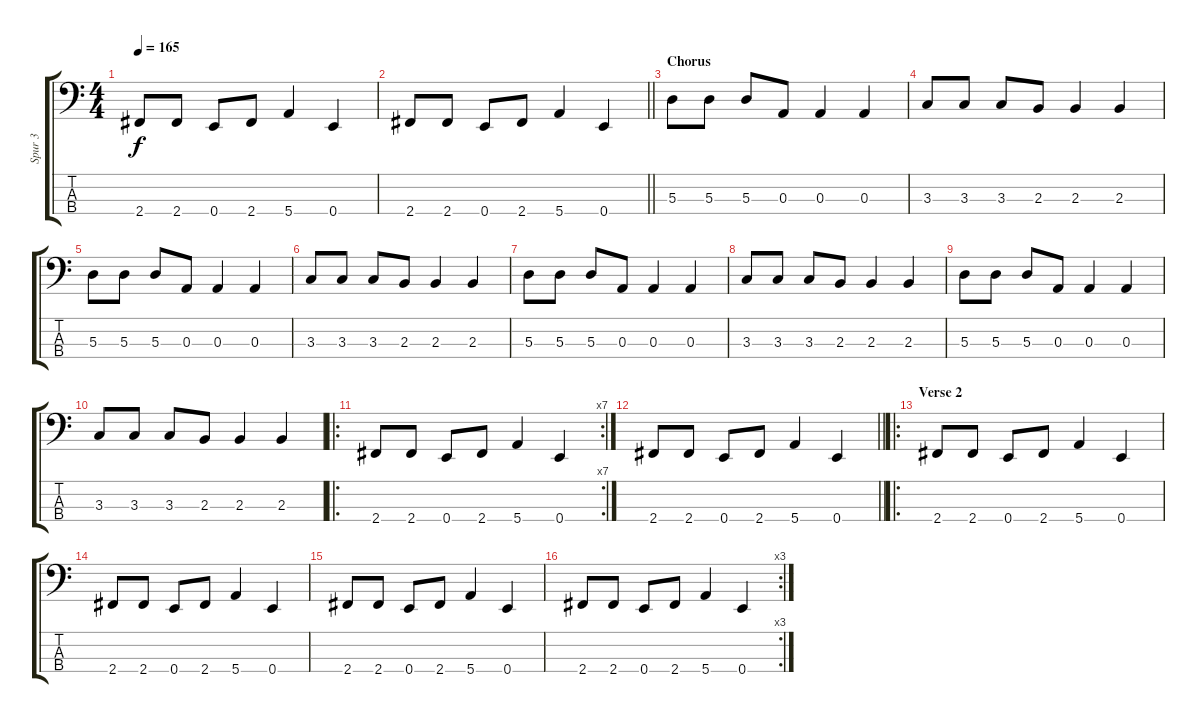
\track ("Spur 3" "Spur 3") {instrument electricbassfinger}
\staff {score tabs}
\tuning (G2 D2 A1 E1) {hide}
\ts (4 4)
\tempo 165
\clef f4
\ks c
2.4.8{dy f} 2.4.8 0.4.8 2.4.8 5.4.4 0.4.4 |
\barLineRight lightlight
2.4.8 2.4.8 0.4.8 2.4.8 5.4.4 0.4.4 |
\section ("" "Chorus")
5.3.8 5.3.8 5.3.8 0.3.8 0.3.4 0.3.4 |
3.3.8 3.3.8 3.3.8 2.3.8 2.3.4 2.3.4 |
5.3.8 5.3.8 5.3.8 0.3.8 0.3.4 0.3.4 |
3.3.8 3.3.8 3.3.8 2.3.8 2.3.4 2.3.4 |
5.3.8 5.3.8 5.3.8 0.3.8 0.3.4 0.3.4 |
3.3.8 3.3.8 3.3.8 2.3.8 2.3.4 2.3.4 |
5.3.8 5.3.8 5.3.8 0.3.8 0.3.4 0.3.4 |
3.3.8 3.3.8 3.3.8 2.3.8 2.3.4 2.3.4 |
\ro
\rc 7
2.4.8 2.4.8 0.4.8 2.4.8 5.4.4 0.4.4 |
\barLineRight lightlight
2.4.8 2.4.8 0.4.8 2.4.8 5.4.4 0.4.4 |
\ro
\section ("" "Verse 2")
2.4.8 2.4.8 0.4.8 2.4.8 5.4.4 0.4.4 |
2.4.8 2.4.8 0.4.8 2.4.8 5.4.4 0.4.4 |
2.4.8 2.4.8 0.4.8 2.4.8 5.4.4 0.4.4 |
\rc 3
2.4.8 2.4.8 0.4.8 2.4.8 5.4.4 0.4.4
